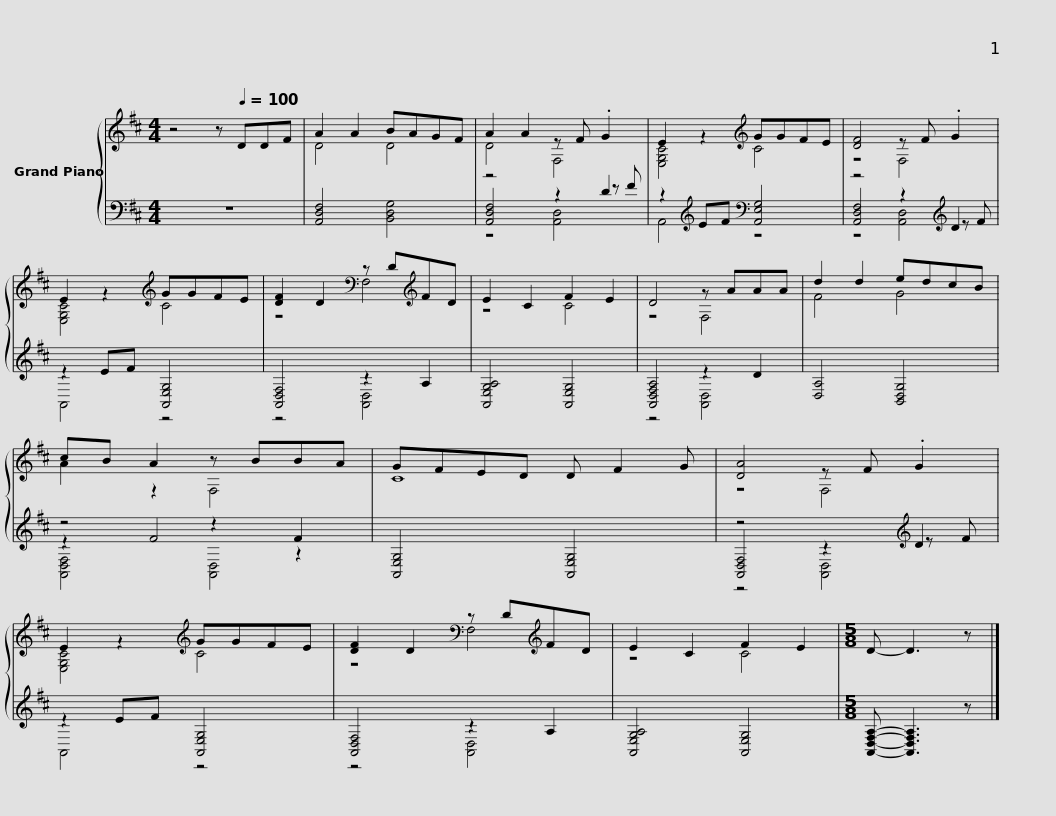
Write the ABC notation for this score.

X:1
%%score { ( 1 3 ) | ( 2 4 5 ) }
L:1/8
M:4/4
I:linebreak $
K:D
V:1 treble
V:3 treble
V:2 bass
V:4 bass
V:5 bass
V:1
 z4 z[Q:1/4=100] DDF | A2 A2 BAGF | A2 A2 z F .G2 | E2 z2[K:treble] GGFE | [DF]4 z F .G2 |$ %5
 E2 z2[K:treble] GGFE | [DF]2 D2[K:bass] z D[K:treble]FD | E2 C2 F2 E2 | D4 z AAA | d2 d2 edcB | %10
 cB A2 z BBA |$ GFED D F2 G | [DA]4 z F .G2 | E2 z2[K:treble] GGFE | [DF]2 D2[K:bass] z D[K:treble]FD | %15
 E2 C2 F2 E2 |$[M:5/8] D- D3 z |] %17
V:2
 z8 | [A,,D,F,]4 [B,,D,G,]4 | z4 z2 D2 | z2[K:treble] EF[K:bass] [A,,E,G,]4 | z4 z2[K:treble] D2 |$ %5
 z2 EF [A,,E,G,]4 | [A,,D,F,]4 z2 A,2 | [A,,E,G,A,]4 [A,,E,G,]4 | [A,,D,F,A,]4 z2 D2 | [D,A,]4 [B,,D,G,]4 | %10
 z4 z2 F2 |$ [A,,E,G,]4 [A,,E,G,]4 | z4 z2[K:treble] D2 | z2 EF [A,,E,G,]4 | [A,,D,F,]4 z2 A,2 | %15
 [A,,E,G,A,]4 [A,,E,G,]4 |$[M:5/8] [A,,D,F,A,]- [A,,D,F,A,]3 z |] %17
V:3
 x8 | D4 D4 | D4 F,4 | [E,G,C]4[K:treble] C4 | z4 F,4 |$ %5
 [E,G,C]4[K:treble] C4 | z4[K:bass] F,4[K:treble] | z4 C4 | z4 F,4 | F4 G4 | %10
 A2 z2 F,4 |$ C8 | z4 F,4 | [E,G,C]4[K:treble] C4 | z4[K:bass] F,4[K:treble] | %15
 z4 C4 |$[M:5/8] x5 |] %17
V:4
 x8 | x8 | [A,,D,F,]4 z2 z F | A,,4[K:treble][K:bass] z4 | [A,,D,F,]4 z2[K:treble] z F |$ %5
 A,,4 z4 | z4 [A,,D,]4 | x8 | z4 [A,,D,]4 | x8 | %10
 z2 F4 z2 |$ x8 | [A,,D,F,]4 z2[K:treble] z F | A,,4 z4 | z4 [A,,D,]4 | %15
 x8 |$[M:5/8] x5 |] %17
V:5
 x8 | x8 | z4 [A,,D,]4 | x2[K:treble] x2[K:bass] x4 | z4 [A,,D,]4[K:treble] |$ %5
 x8 | x8 | x8 | x8 | x8 | %10
 [A,,D,F,]4 [A,,D,]4 |$ x8 | z4 [A,,D,]4[K:treble] | x8 | x8 | %15
 x8 |$[M:5/8] x5 |] %17
